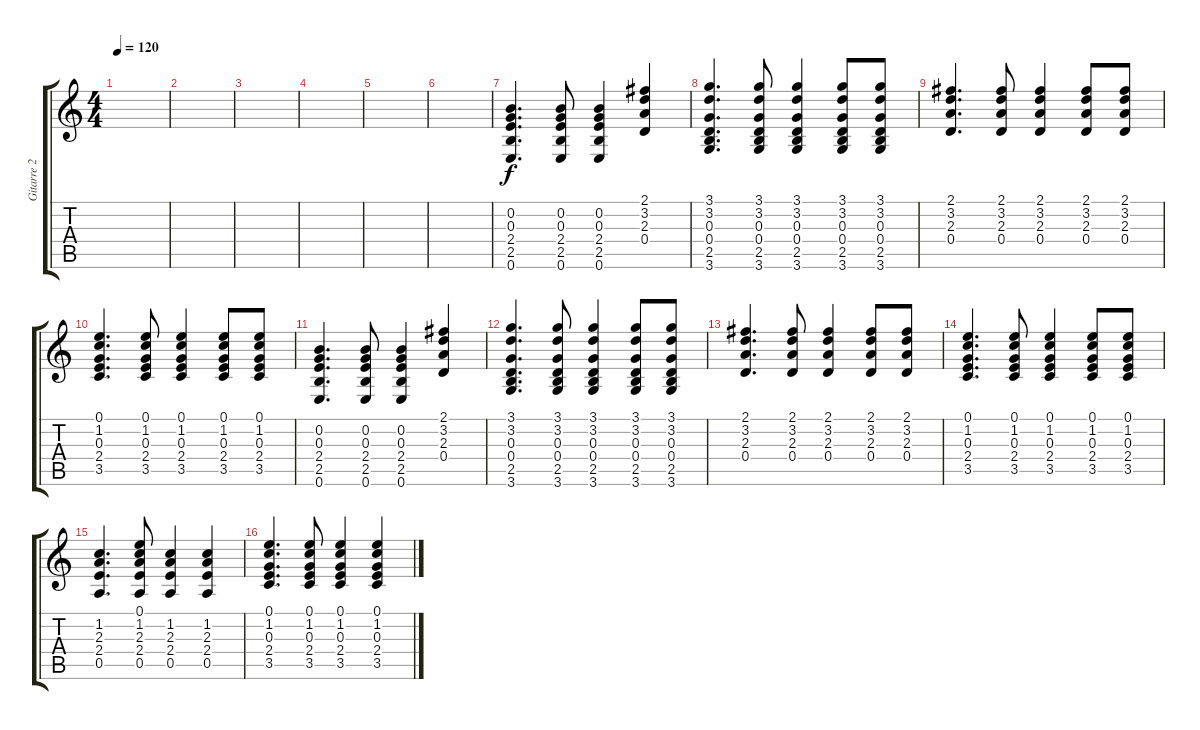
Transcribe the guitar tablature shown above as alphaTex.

\track ("Gitarre 2" "Gitarre 2") {instrument acousticguitarnylon}
\staff {score tabs}
\tuning (E4 B3 G3 D3 A2 E2) {hide}
\ts (4 4)
\tempo 120
\clef g2
\ks c
|
|
|
|
|
|
(0.2 0.3 2.4 2.5 0.6).4{d} (0.2 0.3 2.4 2.5 0.6).8 (0.2 0.3 2.4 2.5 0.6).4 (2.1 3.2 2.3 0.4).4 |
(3.1 3.2 0.3 0.4 2.5 3.6).4{d} (3.1 3.2 0.3 0.4 2.5 3.6).8 (3.1 3.2 0.3 0.4 2.5 3.6).4 (3.1 3.2 0.3 0.4 2.5 3.6).8 (3.1 3.2 0.3 0.4 2.5 3.6).8 |
(2.1 3.2 2.3 0.4).4{d} (2.1 3.2 2.3 0.4).8 (2.1 3.2 2.3 0.4).4 (2.1 3.2 2.3 0.4).8 (2.1 3.2 2.3 0.4).8 |
(0.1 1.2 0.3 2.4 3.5).4{d} (0.1 1.2 0.3 2.4 3.5).8 (0.1 1.2 0.3 2.4 3.5).4 (0.1 1.2 0.3 2.4 3.5).8 (0.1 1.2 0.3 2.4 3.5).8 |
(0.2 0.3 2.4 2.5 0.6).4{d} (0.2 0.3 2.4 2.5 0.6).8 (0.2 0.3 2.4 2.5 0.6).4 (2.1 3.2 2.3 0.4).4 |
(3.1 3.2 0.3 0.4 2.5 3.6).4{d} (3.1 3.2 0.3 0.4 2.5 3.6).8 (3.1 3.2 0.3 0.4 2.5 3.6).4 (3.1 3.2 0.3 0.4 2.5 3.6).8 (3.1 3.2 0.3 0.4 2.5 3.6).8 |
(2.1 3.2 2.3 0.4).4{d} (2.1 3.2 2.3 0.4).8 (2.1 3.2 2.3 0.4).4 (2.1 3.2 2.3 0.4).8 (2.1 3.2 2.3 0.4).8 |
(0.1 1.2 0.3 2.4 3.5).4{d} (0.1 1.2 0.3 2.4 3.5).8 (0.1 1.2 0.3 2.4 3.5).4 (0.1 1.2 0.3 2.4 3.5).8 (0.1 1.2 0.3 2.4 3.5).8 |
(1.2 2.3 2.4 0.5).4{d} (0.1 1.2 2.3 2.4 0.5).8 (1.2 2.3 2.4 0.5).4 (1.2 2.3 2.4 0.5).4 |
(0.1 1.2 0.3 2.4 3.5).4{d} (0.1 1.2 0.3 2.4 3.5).8 (0.1 1.2 0.3 2.4 3.5).4 (0.1 1.2 0.3 2.4 3.5).4
